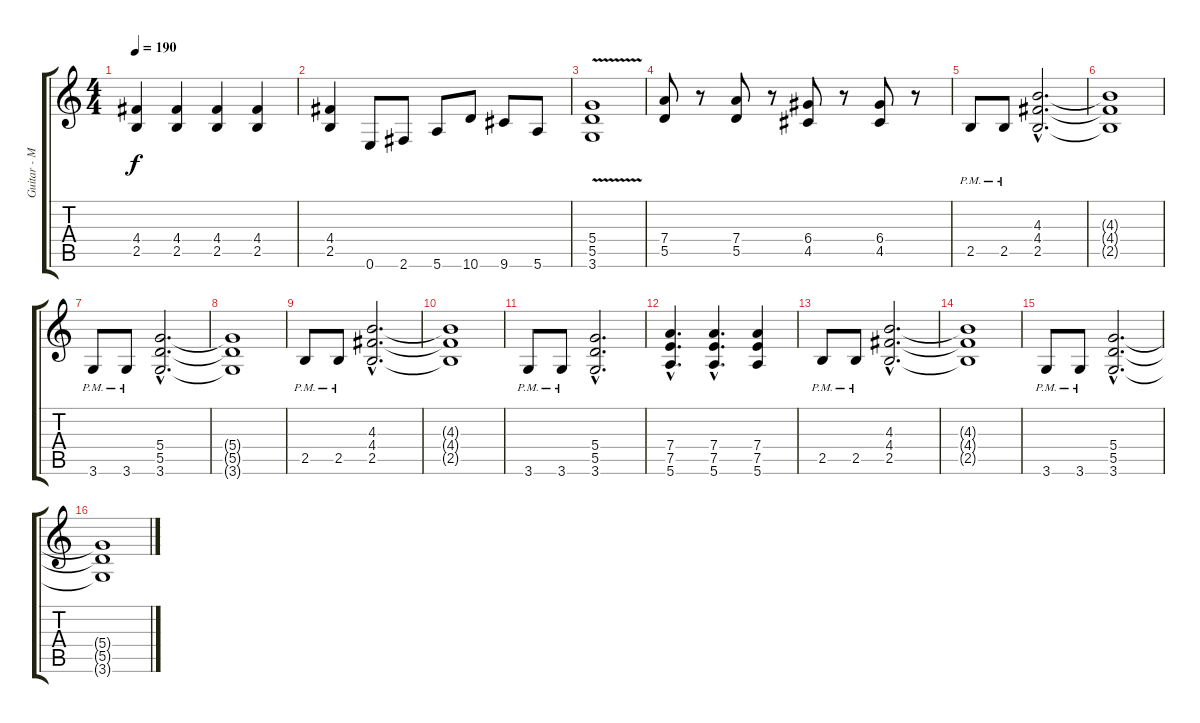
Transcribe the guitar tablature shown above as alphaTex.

\track ("Guitar - Mikael Sanorf" "Guitar - M") {instrument distortionguitar}
\staff {score tabs}
\tuning (E4 B3 G3 D3 A2 E2) {hide}
\ts (4 4)
\tempo 190
\clef g2
\ks c
(4.4 2.5).4{dy f instrument distortionguitar} (4.4 2.5).4 (4.4 2.5).4 (4.4 2.5).4 |
(4.4 2.5).4 0.6.8 2.6.8 5.6.8 10.6.8 9.6.8 5.6.8 |
(5.4{v} 5.5{v} 3.6{v}).1 |
(7.4 5.5).8 r.8 (7.4 5.5).8 r.8 (6.4 4.5).8 r.8 (6.4 4.5).8 r.8 |
2.5{pm}.8 2.5{pm}.8 (4.3{hac} 4.4{hac} 2.5{hac}).2{d} |
(4.3{t} 4.4{t} 2.5{t}).1 |
3.6{pm}.8 3.6{pm}.8 (5.4{hac} 5.5{hac} 3.6{hac}).2{d} |
(5.4{t} 5.5{t} 3.6{t}).1 |
2.5{pm}.8 2.5{pm}.8 (4.3{hac} 4.4{hac} 2.5{hac}).2{d} |
(4.3{t} 4.4{t} 2.5{t}).1 |
3.6{pm}.8 3.6{pm}.8 (5.4{hac} 5.5{hac} 3.6{hac}).2{d} |
(7.4{hac} 7.5{hac} 5.6{hac}).4{d} (7.4{hac} 7.5{hac} 5.6{hac}).4{d} (7.4 7.5 5.6).4 |
2.5{pm}.8 2.5{pm}.8 (4.3{hac} 4.4{hac} 2.5{hac}).2{d} |
(4.3{t} 4.4{t} 2.5{t}).1 |
3.6{pm}.8 3.6{pm}.8 (5.4{hac} 5.5{hac} 3.6{hac}).2{d} |
(5.4{t} 5.5{t} 3.6{t}).1
